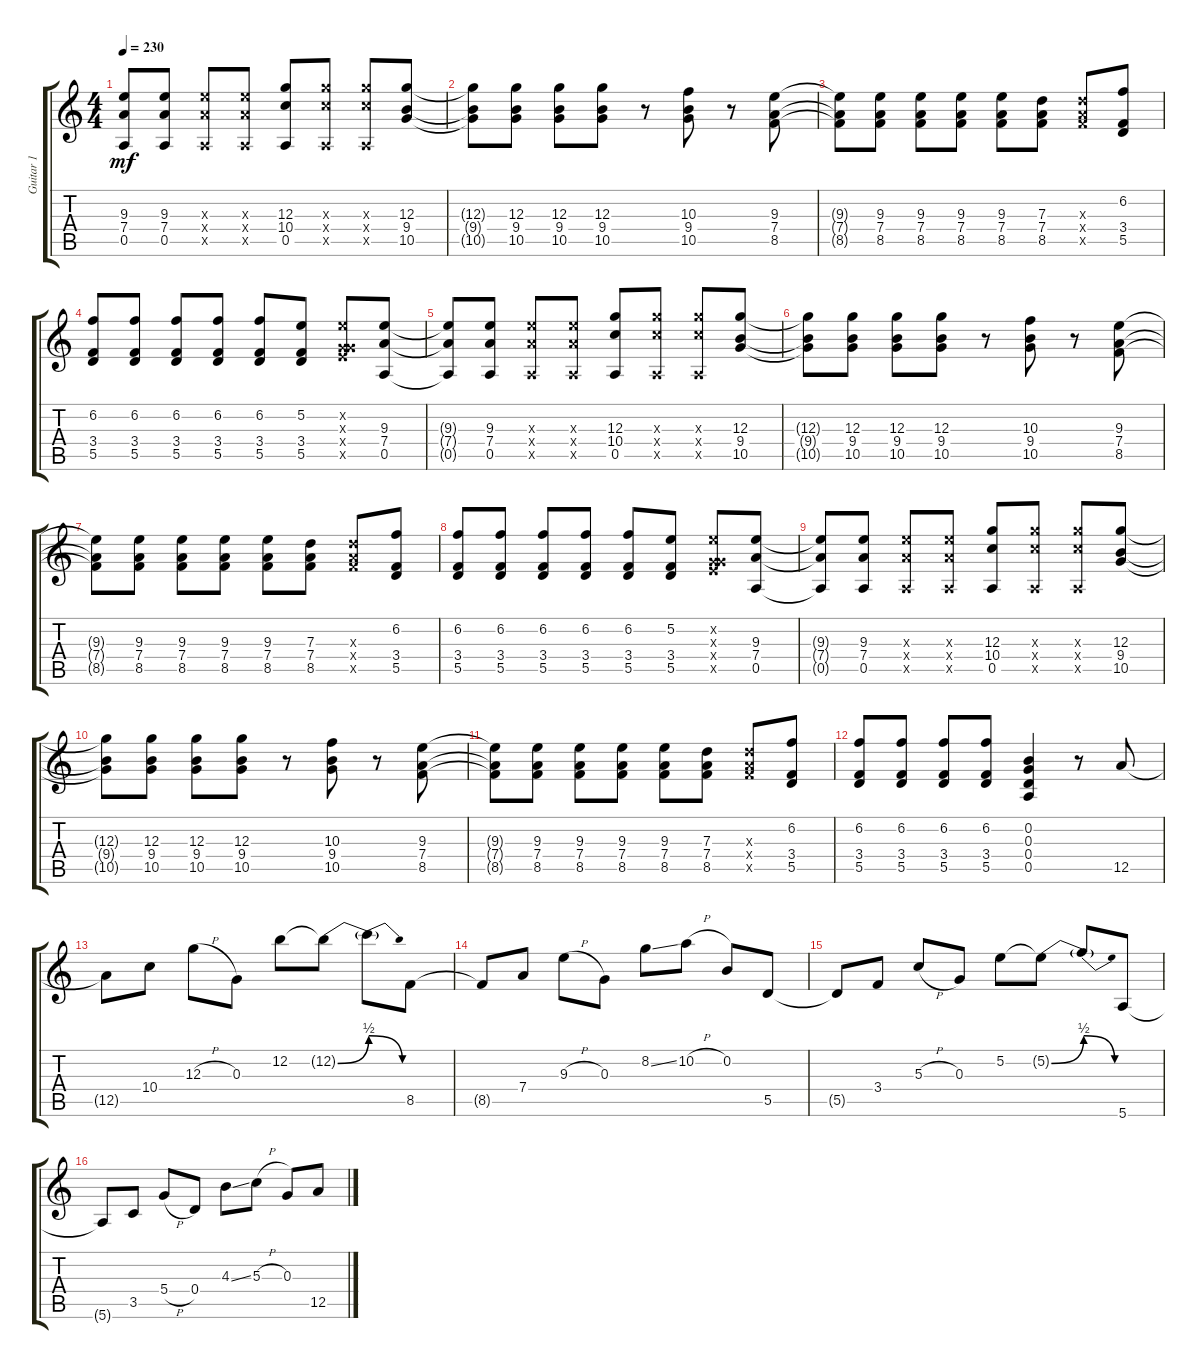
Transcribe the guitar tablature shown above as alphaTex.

\track ("Guitar 1" "Guitar 1") {instrument distortionguitar}
\staff {score tabs}
\tuning (E4 B3 G3 D3 A2 E2) {hide}
\ts (4 4)
\tempo 230
\clef g2
\ks c
(9.3{t} 7.4{t} 0.5{t}).8{dy mf} (9.3 7.4 0.5).8 (9.3{x} 7.4{x} 0.5{x}).8 (9.3{x} 7.4{x} 0.5{x}).8 (12.3 10.4 0.5).8 (12.3{x} 10.4{x} 0.5{x}).8 (12.3{x} 10.4{x} 0.5{x}).8 (12.3 9.4 10.5).8 |
(12.3{t} 9.4{t} 10.5{t}).8 (12.3 9.4 10.5).8 (12.3 9.4 10.5).8 (12.3 9.4 10.5).8 r.8 (10.3 9.4 10.5).8 r.8 (9.3 7.4 8.5).8 |
(9.3{t} 7.4{t} 8.5{t}).8 (9.3 7.4 8.5).8 (9.3 7.4 8.5).8 (9.3 7.4 8.5).8 (9.3 7.4 8.5).8 (7.3 7.4 8.5).8 (7.3{x} 7.4{x} 8.5{x}).8 (6.2 3.4 5.5).8 |
(6.2 3.4 5.5).8 (6.2 3.4 5.5).8 (6.2 3.4 5.5).8 (6.2 3.4 5.5).8 (6.2 3.4 5.5).8 (5.2 3.4 5.5).8 (5.2{x} 0.3{x} 5.4{x} 7.5{x}).8 (9.3 7.4 0.5).8 |
(9.3{t} 7.4{t} 0.5{t}).8 (9.3 7.4 0.5).8 (9.3{x} 7.4{x} 0.5{x}).8 (9.3{x} 7.4{x} 0.5{x}).8 (12.3 10.4 0.5).8 (12.3{x} 10.4{x} 0.5{x}).8 (12.3{x} 10.4{x} 0.5{x}).8 (12.3 9.4 10.5).8 |
(12.3{t} 9.4{t} 10.5{t}).8 (12.3 9.4 10.5).8 (12.3 9.4 10.5).8 (12.3 9.4 10.5).8 r.8 (10.3 9.4 10.5).8 r.8 (9.3 7.4 8.5).8 |
(9.3{t} 7.4{t} 8.5{t}).8 (9.3 7.4 8.5).8 (9.3 7.4 8.5).8 (9.3 7.4 8.5).8 (9.3 7.4 8.5).8 (7.3 7.4 8.5).8 (7.3{x} 7.4{x} 8.5{x}).8 (6.2 3.4 5.5).8 |
(6.2 3.4 5.5).8 (6.2 3.4 5.5).8 (6.2 3.4 5.5).8 (6.2 3.4 5.5).8 (6.2 3.4 5.5).8 (5.2 3.4 5.5).8 (5.2{x} 0.3{x} 5.4{x} 7.5{x}).8 (9.3 7.4 0.5).8 |
(9.3{t} 7.4{t} 0.5{t}).8 (9.3 7.4 0.5).8 (9.3{x} 7.4{x} 0.5{x}).8 (9.3{x} 7.4{x} 0.5{x}).8 (12.3 10.4 0.5).8 (12.3{x} 10.4{x} 0.5{x}).8 (12.3{x} 10.4{x} 0.5{x}).8 (12.3 9.4 10.5).8 |
(12.3{t} 9.4{t} 10.5{t}).8 (12.3 9.4 10.5).8 (12.3 9.4 10.5).8 (12.3 9.4 10.5).8 r.8 (10.3 9.4 10.5).8 r.8 (9.3 7.4 8.5).8 |
(9.3{t} 7.4{t} 8.5{t}).8 (9.3 7.4 8.5).8 (9.3 7.4 8.5).8 (9.3 7.4 8.5).8 (9.3 7.4 8.5).8 (7.3 7.4 8.5).8 (7.3{x} 7.4{x} 8.5{x}).8 (6.2 3.4 5.5).8 |
(6.2 3.4 5.5).8 (6.2 3.4 5.5).8 (6.2 3.4 5.5).8 (6.2 3.4 5.5).8 (0.2 0.3 0.4 0.5).4 r.8 12.5.8 |
12.5{t}.8 10.4.8 12.3{h}.8 0.3.8 12.2.8 12.2{be (bend 0 0 60 2) t}.8 12.2{be (release 0 2 60 0) t}.8 8.5.8 |
8.5{t}.8 7.4.8 9.3{h}.8 0.3.8 8.2{ss}.8 10.2{h}.8 0.2.8 5.5.8 |
5.5{t}.8 3.4.8 5.3{h}.8 0.3.8 5.2.8 5.2{be (bend 0 0 60 2) t}.8 5.2{be (release 0 2 60 0) t}.8 5.6.8 |
5.6{t}.8 3.5.8 5.4{h}.8 0.4.8 4.3{ss}.8 5.3{h}.8 0.3.8 12.5.8
